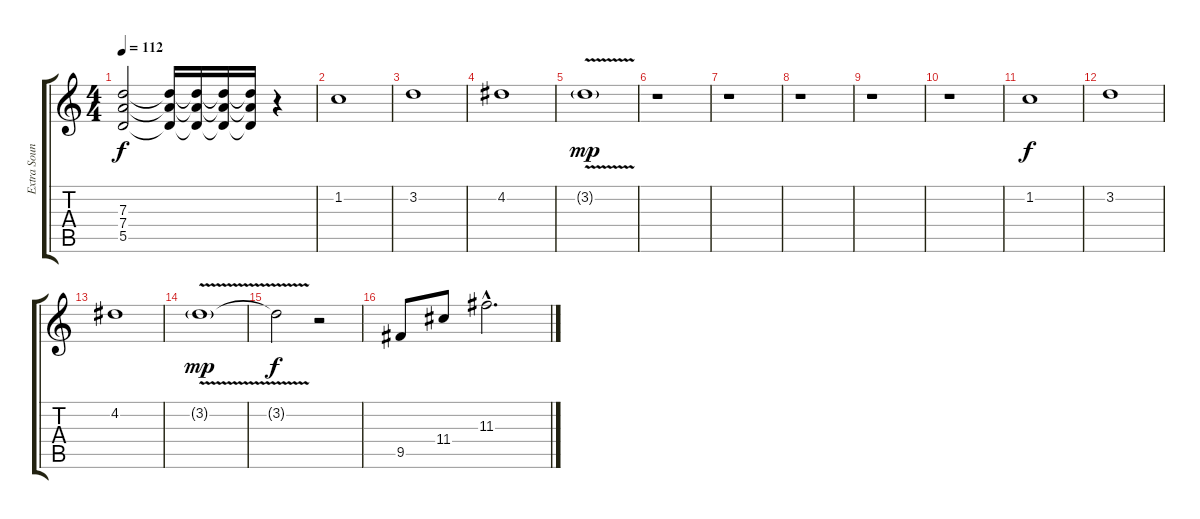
\track ("Extra Sound" "Extra Soun") {instrument distortionguitar}
\staff {score tabs}
\tuning (E4 B3 G3 D3 A2 E2) {hide}
\ts (4 4)
\tempo 112
\clef g2
\ks c
(7.3{t} 7.4{t} 5.5{t}).2{dy f} (7.3{t} 7.4{t} 5.5{t}).16 (7.3{t} 7.4{t} 5.5{t}).16 (7.3{t} 7.4{t} 5.5{t}).16 (7.3{t} 7.4{t} 5.5{t}).16 r.4 |
1.2.1{volume 9} |
3.2.1 |
4.2.1 |
3.2{v g}.1{dy mp} |
r.1 |
r.1 |
r.1 |
r.1 |
r.1 |
1.2.1{dy f} |
3.2.1 |
4.2.1 |
3.2{v g}.1{dy mp} |
3.2{t}.2{dy f} r.2 |
9.5.8 11.4.8 11.3{hac}.2{d}
